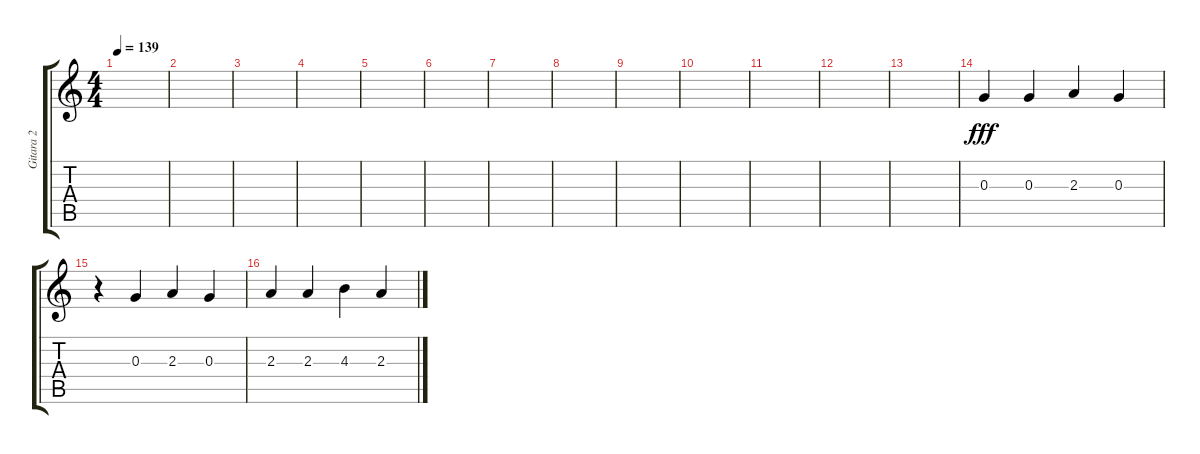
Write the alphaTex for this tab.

\track ("Gitara 2" "Gitara 2") {instrument electricguitarclean}
\staff {score tabs}
\tuning (E4 B3 G3 D3 A2 E2) {hide}
\ts (4 4)
\tempo 139
\clef g2
\ks c
|
|
|
|
|
|
|
|
|
|
|
|
|
0.3.4{dy fff} 0.3.4 2.3.4 0.3.4 |
r.4 0.3.4 2.3.4 0.3.4 |
2.3.4 2.3.4 4.3.4 2.3.4
